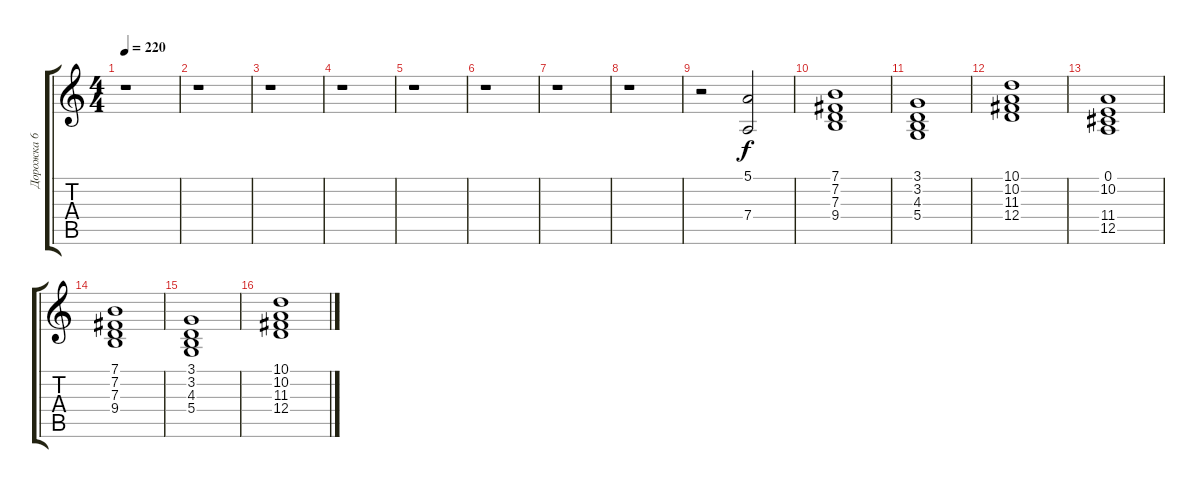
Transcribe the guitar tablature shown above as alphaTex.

\track ("Дорожка 6" "Дорожка 6") {instrument stringensemble1}
\staff {score tabs}
\tuning (E4 B3 G3 D3 A2 E2) {hide}
\ts (4 4)
\tempo 220
\clef g2
\ks c
r.1{dy f} |
r.1 |
r.1 |
r.1 |
r.1 |
r.1 |
r.1 |
r.1 |
r.2 (5.1 7.4).2 |
(7.1 7.2 7.3 9.4).1 |
(3.1 3.2 4.3 5.4).1 |
(10.1 10.2 11.3 12.4).1 |
(0.1 10.2 11.4 12.5).1 |
(7.1 7.2 7.3 9.4).1 |
(3.1 3.2 4.3 5.4).1 |
(10.1 10.2 11.3 12.4).1
